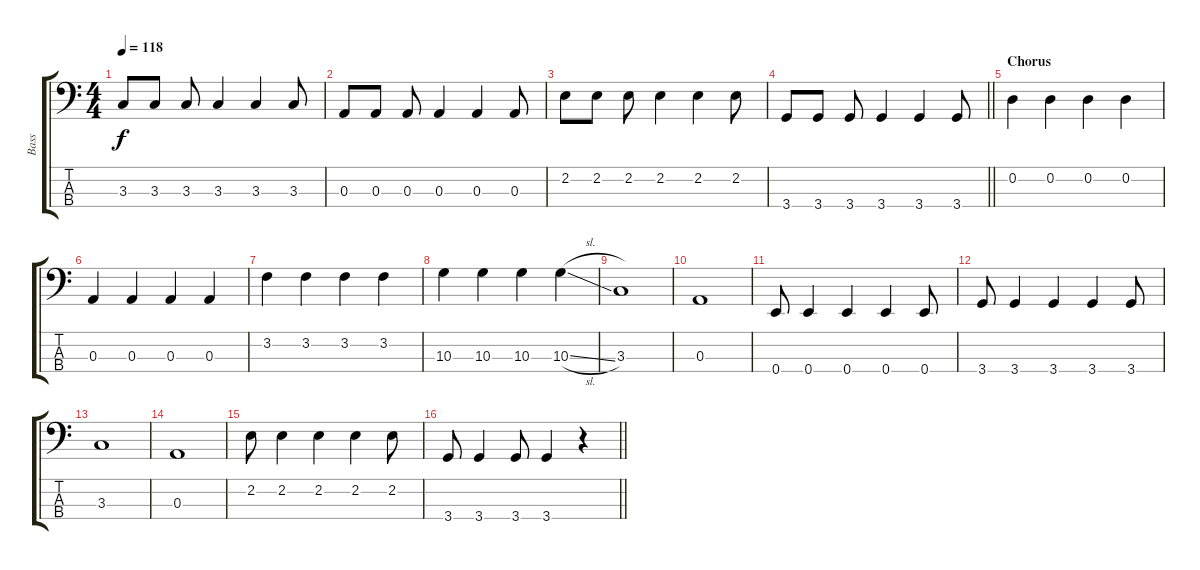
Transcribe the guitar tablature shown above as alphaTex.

\track ("Bass" "Bass") {instrument electricbasspick}
\staff {score tabs}
\tuning (G2 D2 A1 E1) {hide}
\ts (4 4)
\tempo 118
\clef f4
\ks c
3.3.8{dy f} 3.3.8 3.3.8 3.3.4 3.3.4 3.3.8 |
0.3.8 0.3.8 0.3.8 0.3.4 0.3.4 0.3.8 |
2.2.8 2.2.8 2.2.8 2.2.4 2.2.4 2.2.8 |
\barLineRight lightlight
3.4.8 3.4.8 3.4.8 3.4.4 3.4.4 3.4.8 |
\section ("" "Chorus")
0.2.4 0.2.4 0.2.4 0.2.4 |
0.3.4 0.3.4 0.3.4 0.3.4 |
3.2.4 3.2.4 3.2.4 3.2.4 |
10.3.4 10.3.4 10.3.4 10.3{sl}.4 |
3.3.1 |
0.3.1 |
0.4.8 0.4.4 0.4.4 0.4.4 0.4.8 |
3.4.8 3.4.4 3.4.4 3.4.4 3.4.8 |
3.3.1 |
0.3.1 |
2.2.8 2.2.4 2.2.4 2.2.4 2.2.8 |
\barLineRight lightlight
3.4.8 3.4.4 3.4.8 3.4.4 r.4
